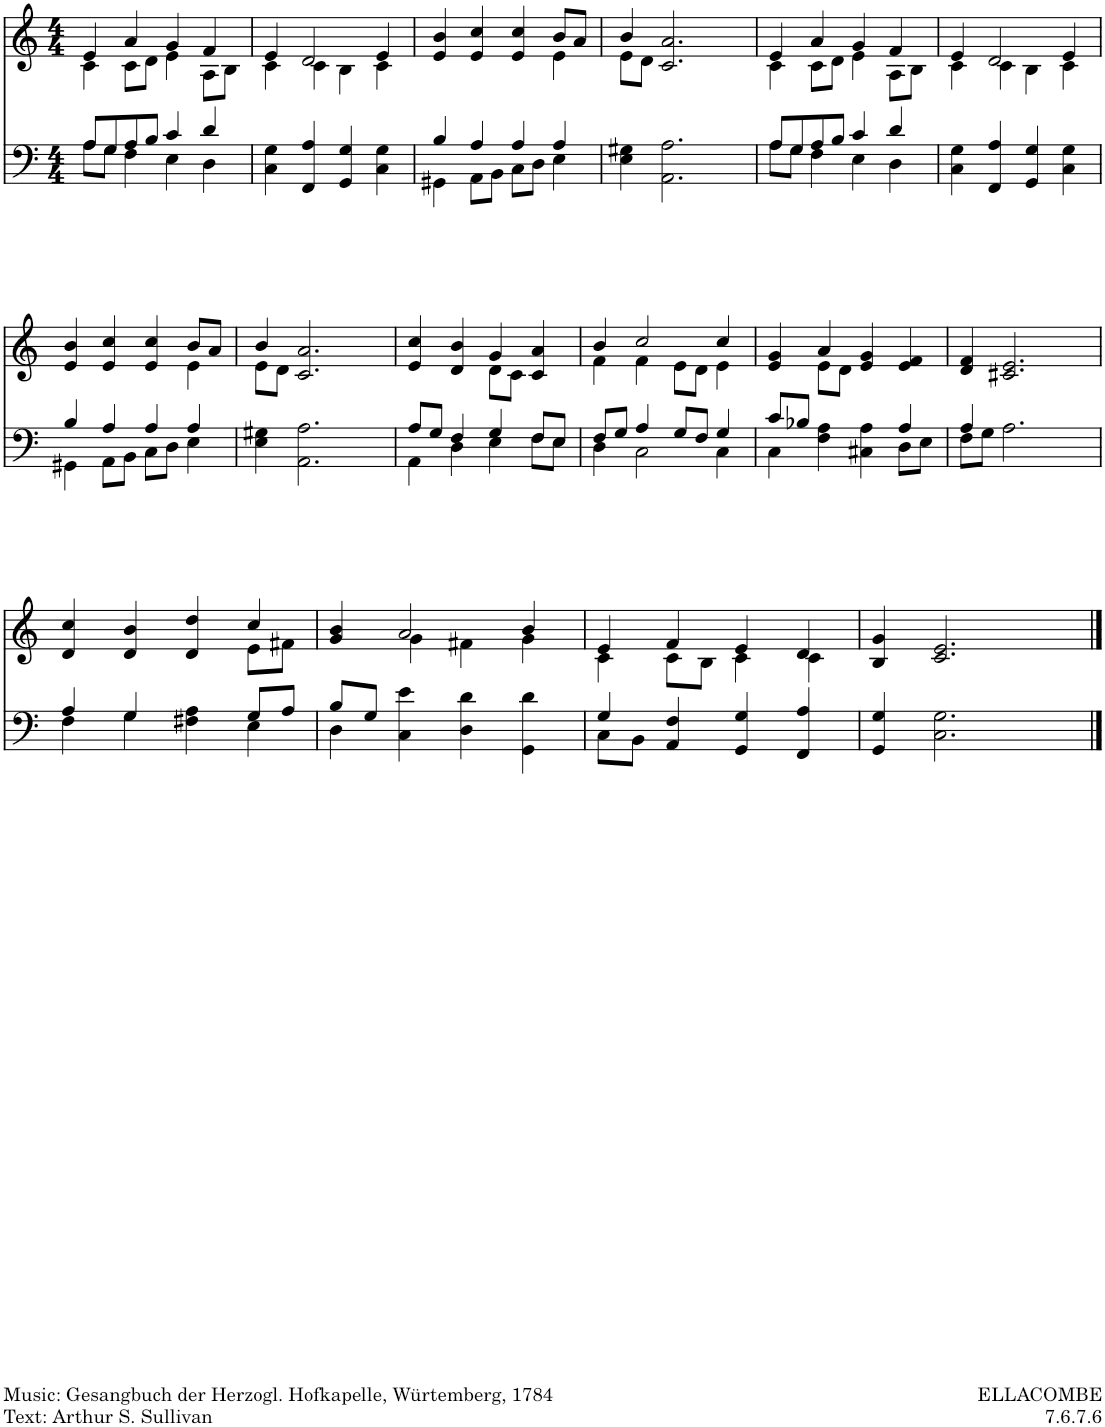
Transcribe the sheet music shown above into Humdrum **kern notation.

**kern	**kern
*part2	*part1
*staff2	*staff1
*I"Baritone, ChrchOrg-2	*I"Alto, ChrchOrg
*I'Ch	*I'Ch
*clefF4	*clefG2
*k[]	*k[]
*M4/4	*M4/4
=1	=1
*^	*^
8A/L	8A\L	4e/	4c\
8G/	8G\J	.	.
8A/	4F\	4a/	8c\L
8B/J	.	.	8d\J
4c/	4E\	4g/	4e\
4d/	4D\	4f/	8A\L
.	.	.	8B\J
*v	*v	*	*
=2	=2	=2
4C\ 4G\	4e/	4c\
4FF/ 4A/	2d/	4c\
4GG/ 4G/	.	4B\
4C\ 4G\	4e/	4c\
=3	=3	=3
*^	*	*
4B/	4GG#X\	4e/ 4b/	2.ryy
4A/	8AA\L	4e/ 4cc/	.
.	8BB\J	.	.
4A/	8C\L	4e/ 4cc/	.
.	8D\J	.	.
4A/	4E\	8b/L	4e\
.	.	8a/J	.
*v	*v	*	*
=4	=4	=4
4E\ 4G#X\	4b/	8e\L
.	.	8d\J
2.AA\ 2.A\	2.c/ 2.a/	2.ryy
=5	=5	=5
*^	*	*
8A/L	8A\L	4e/	4c\
8G/	8G\J	.	.
8A/	4F\	4a/	8c\L
8B/J	.	.	8d\J
4c/	4E\	4g/	4e\
4d/	4D\	4f/	8A\L
.	.	.	8B\J
*v	*v	*	*
=6	=6	=6
4C\ 4G\	4e/	4c\
4FF/ 4A/	2d/	4c\
4GG/ 4G/	.	4B\
4C\ 4G\	4e/	4c\
!!LO:LB:g=z	!!
=7	=7	=7
*^	*	*
4B/	4GG#X\	4e/ 4b/	2.ryy
4A/	8AA\L	4e/ 4cc/	.
.	8BB\J	.	.
4A/	8C\L	4e/ 4cc/	.
.	8D\J	.	.
4A/	4E\	8b/L	4e\
.	.	8a/J	.
*v	*v	*	*
=8	=8	=8
4E\ 4G#X\	4b/	8e\L
.	.	8d\J
2.AA\ 2.A\	2.c/ 2.a/	2.ryy
=9	=9	=9
*^	*	*
8A/L	4AA\	4e/ 4cc/	2ryy
8G/J	.	.	.
4F/	4D\	4d/ 4b/	.
4G/	4E\	4g/	8d\L
.	.	.	8c\J
8F/L	8F\L	4c/ 4a/	4ryy
8E/J	8E\J	.	.
=10	=10	=10	=10
8F/L	4D\	4b/	4f\
8G/J	.	.	.
4A/	2C\	2cc/	4f\
8G/L	.	.	8e\L
8F/J	.	.	8d\J
4G/	4C\	4cc/	4e\
=11	=11	=11	=11
8c/L	4C\	4e/ 4g/	4ryy
8B-X/J	.	.	.
4F\ 4A\	2ryy	4a/	8e\L
.	.	.	8d\J
4C#X\ 4A\	.	4e/ 4g/	2ryy
4A/	8D\L	4e/ 4f/	.
.	8E\J	.	.
*	*	*v	*v
=12	=12	=12
4A/	8F\L	4d/ 4f/
.	8G\J	.
2.A\	2.ryy	2.c#X/ 2.e/
!!LO:LB:g=z
=13	=13	=13
*	*	*^
4A/	4F\	4d/ 4cc/	2.ryy
4G/	4G\	4d/ 4b/	.
4F#X\ 4A\	4ryy	4d/ 4dd/	.
8G/L	4E\	4cc/	8e\L
8A/J	.	.	8f#X\J
=14	=14	=14	=14
8B/L	4D\	4g/ 4b/	4ryy
8G/J	.	.	.
4C\ 4e\	2.ryy	2a/	4g\
4D\ 4d\	.	.	4f#X\
4GG\ 4d\	.	4b/	4g\
=15	=15	=15	=15
4G/	8C\L	4e/	4c\
.	8BB\J	.	.
4AA/ 4F/	2.ryy	4f/	8c\L
.	.	.	8B\J
4GG/ 4G/	.	4e/	4c\
4FF/ 4A/	.	4d/	4c\
*v	*v	*	*
*	*v	*v
=16	=16
4GG/ 4G/	4B/ 4g/
2.C\ 2.G\	2.c/ 2.e/
==	==
*-	*-
